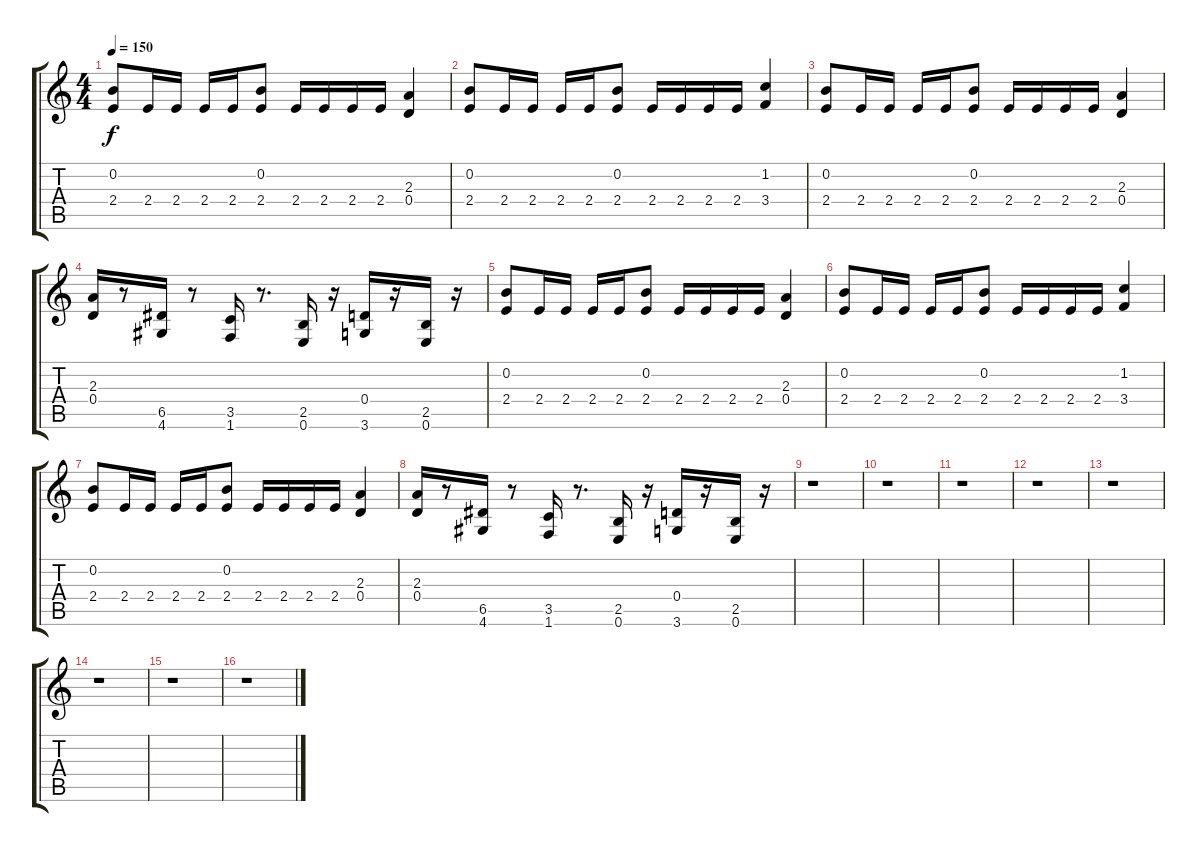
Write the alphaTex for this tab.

\track "" {instrument overdrivenguitar}
\staff {score tabs}
\tuning (E4 B3 G3 D3 A2 E2) {hide}
\ts (4 4)
\tempo 150
\clef g2
\ks c
(0.2 2.4).8{dy f} 2.4.16 2.4.16 2.4.16 2.4.16 (0.2 2.4).8 2.4.16 2.4.16 2.4.16 2.4.16 (2.3 0.4).4 |
(0.2 2.4).8 2.4.16 2.4.16 2.4.16 2.4.16 (0.2 2.4).8 2.4.16 2.4.16 2.4.16 2.4.16 (1.2 3.4).4 |
(0.2 2.4).8 2.4.16 2.4.16 2.4.16 2.4.16 (0.2 2.4).8 2.4.16 2.4.16 2.4.16 2.4.16 (2.3 0.4).4 |
(2.3 0.4).16 r.8 (6.5 4.6).16 r.8 (3.5 1.6).16 r.8{d} (2.5 0.6).16 r.16 (0.4 3.6).16 r.16 (2.5 0.6).16 r.16 |
(0.2 2.4).8 2.4.16 2.4.16 2.4.16 2.4.16 (0.2 2.4).8 2.4.16 2.4.16 2.4.16 2.4.16 (2.3 0.4).4 |
(0.2 2.4).8 2.4.16 2.4.16 2.4.16 2.4.16 (0.2 2.4).8 2.4.16 2.4.16 2.4.16 2.4.16 (1.2 3.4).4 |
(0.2 2.4).8 2.4.16 2.4.16 2.4.16 2.4.16 (0.2 2.4).8 2.4.16 2.4.16 2.4.16 2.4.16 (2.3 0.4).4 |
(2.3 0.4).16 r.8 (6.5 4.6).16 r.8 (3.5 1.6).16 r.8{d} (2.5 0.6).16 r.16 (0.4 3.6).16 r.16 (2.5 0.6).16 r.16 |
r.1 |
r.1 |
r.1 |
r.1 |
r.1 |
r.1 |
r.1 |
r.1
